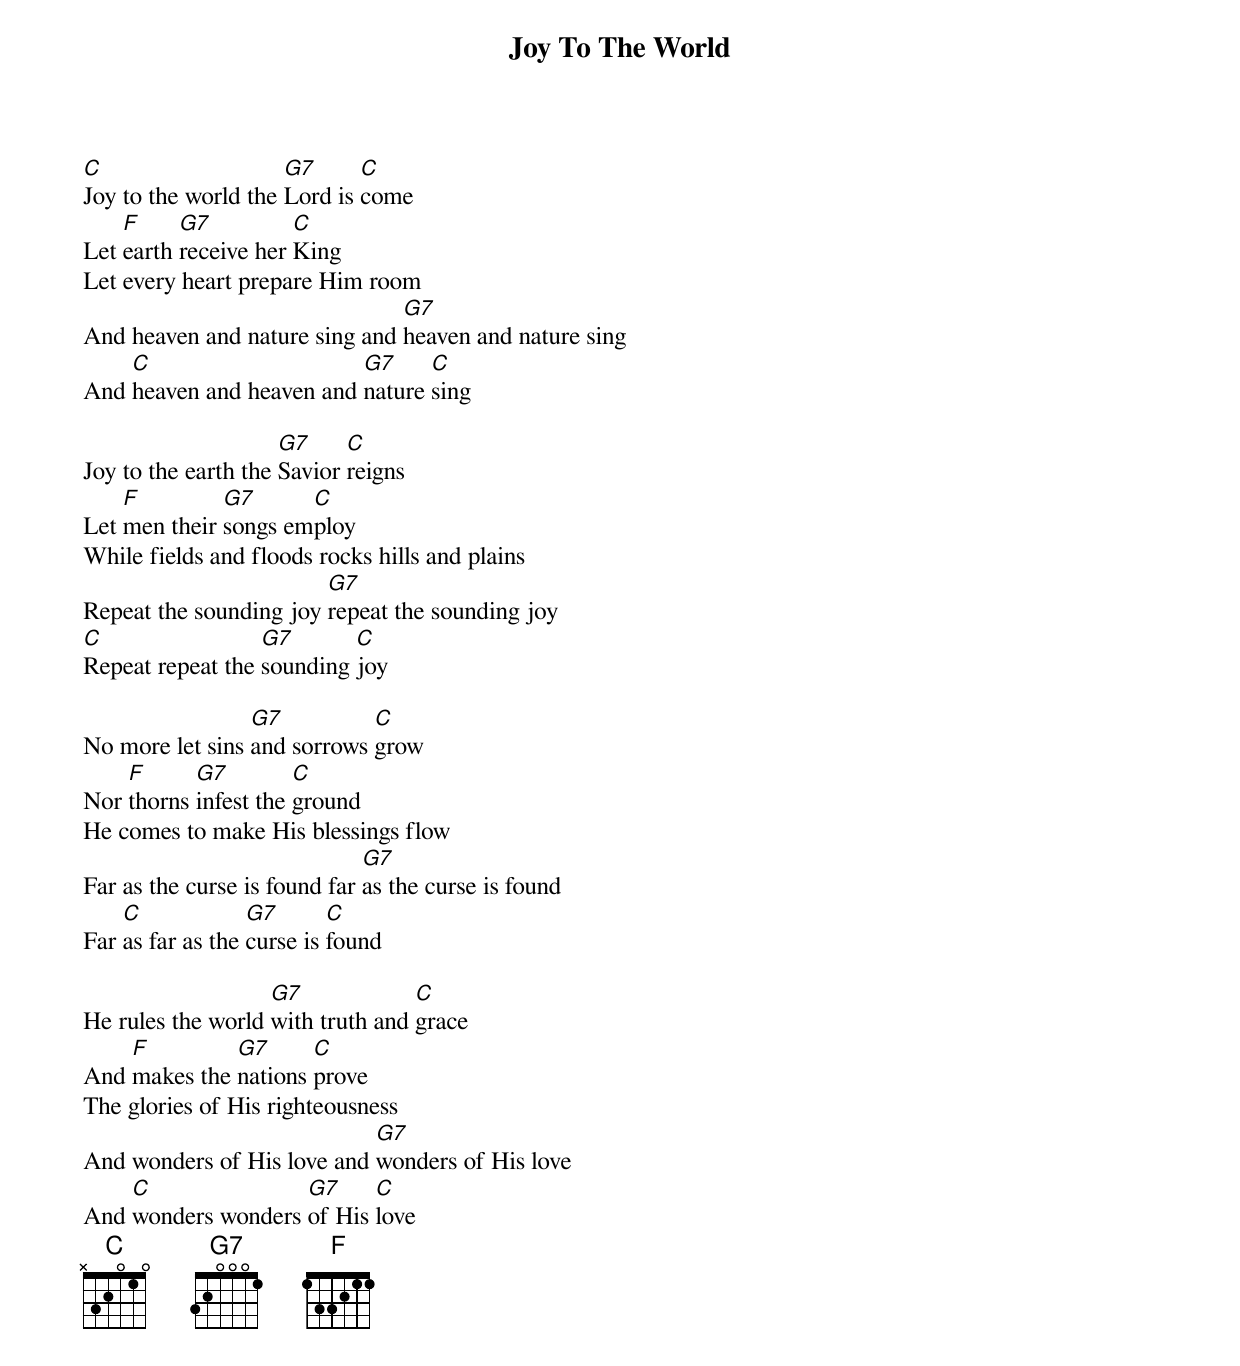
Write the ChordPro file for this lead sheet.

{title:Joy To The World}
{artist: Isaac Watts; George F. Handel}

{!Start_of_part:Verse 1}
[C]Joy to the world the [G7]Lord is [C]come
Let [F]earth [G7]receive her [C]King
Let every heart prepare Him room
And heaven and nature sing and [G7]heaven and nature sing
And [C]heaven and heaven and [G7]nature [C]sing
{!End_of_part}

{!Start_of_part:Verse 2}
Joy to the earth the [G7]Savior [C]reigns
Let [F]men their [G7]songs em[C]ploy
While fields and floods rocks hills and plains
Repeat the sounding joy [G7]repeat the sounding joy
[C]Repeat repeat the [G7]sounding [C]joy
{!End_of_part}

{!Start_of_part:Verse 3}
No more let sins [G7]and sorrows [C]grow
Nor [F]thorns [G7]infest the [C]ground
He comes to make His blessings flow
Far as the curse is found far [G7]as the curse is found
Far [C]as far as the [G7]curse is [C]found
{!End_of_part}

{!Start_of_part:Verse 4}
He rules the world [G7]with truth and [C]grace
And [F]makes the [G7]nations [C]prove
The glories of His righteousness
And wonders of His love and [G7]wonders of His love
And [C]wonders wonders [G7]of His [C]love
{!End_of_part}
